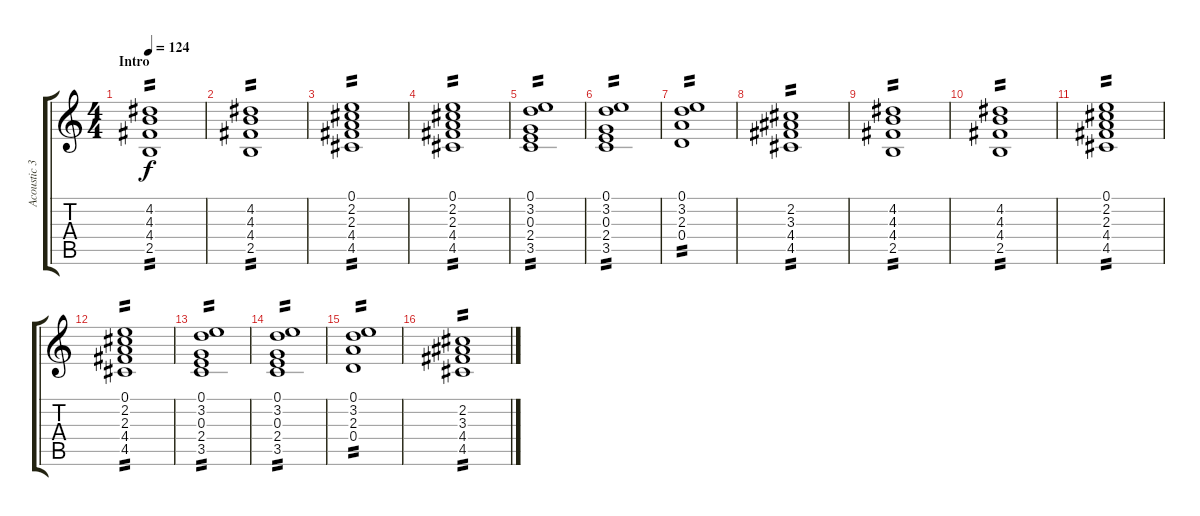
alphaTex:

\track ("Acoustic 3 (Dub)" "Acoustic 3") {instrument acousticguitarsteel}
\staff {score tabs}
\tuning (E4 B3 G3 D3 A2 E2) {hide}
\ts (4 4)
\section ("" "Intro")
\tempo 124
\clef g2
\ks c
(4.2 4.3 4.4 2.5).1{tp 2 dy f instrument acousticguitarsteel} |
(4.2 4.3 4.4 2.5).1{tp 2} |
(0.1 2.2 2.3 4.4 4.5).1{tp 2} |
(0.1 2.2 2.3 4.4 4.5).1{tp 2} |
(0.1 3.2 0.3 2.4 3.5).1{tp 2} |
(0.1 3.2 0.3 2.4 3.5).1{tp 2} |
(0.1 3.2 2.3 0.4).1{tp 2} |
(2.2 3.3 4.4 4.5).1{tp 2} |
(4.2 4.3 4.4 2.5).1{tp 2} |
(4.2 4.3 4.4 2.5).1{tp 2} |
(0.1 2.2 2.3 4.4 4.5).1{tp 2} |
(0.1 2.2 2.3 4.4 4.5).1{tp 2} |
(0.1 3.2 0.3 2.4 3.5).1{tp 2} |
(0.1 3.2 0.3 2.4 3.5).1{tp 2} |
(0.1 3.2 2.3 0.4).1{tp 2} |
(2.2 3.3 4.4 4.5).1{tp 2}
